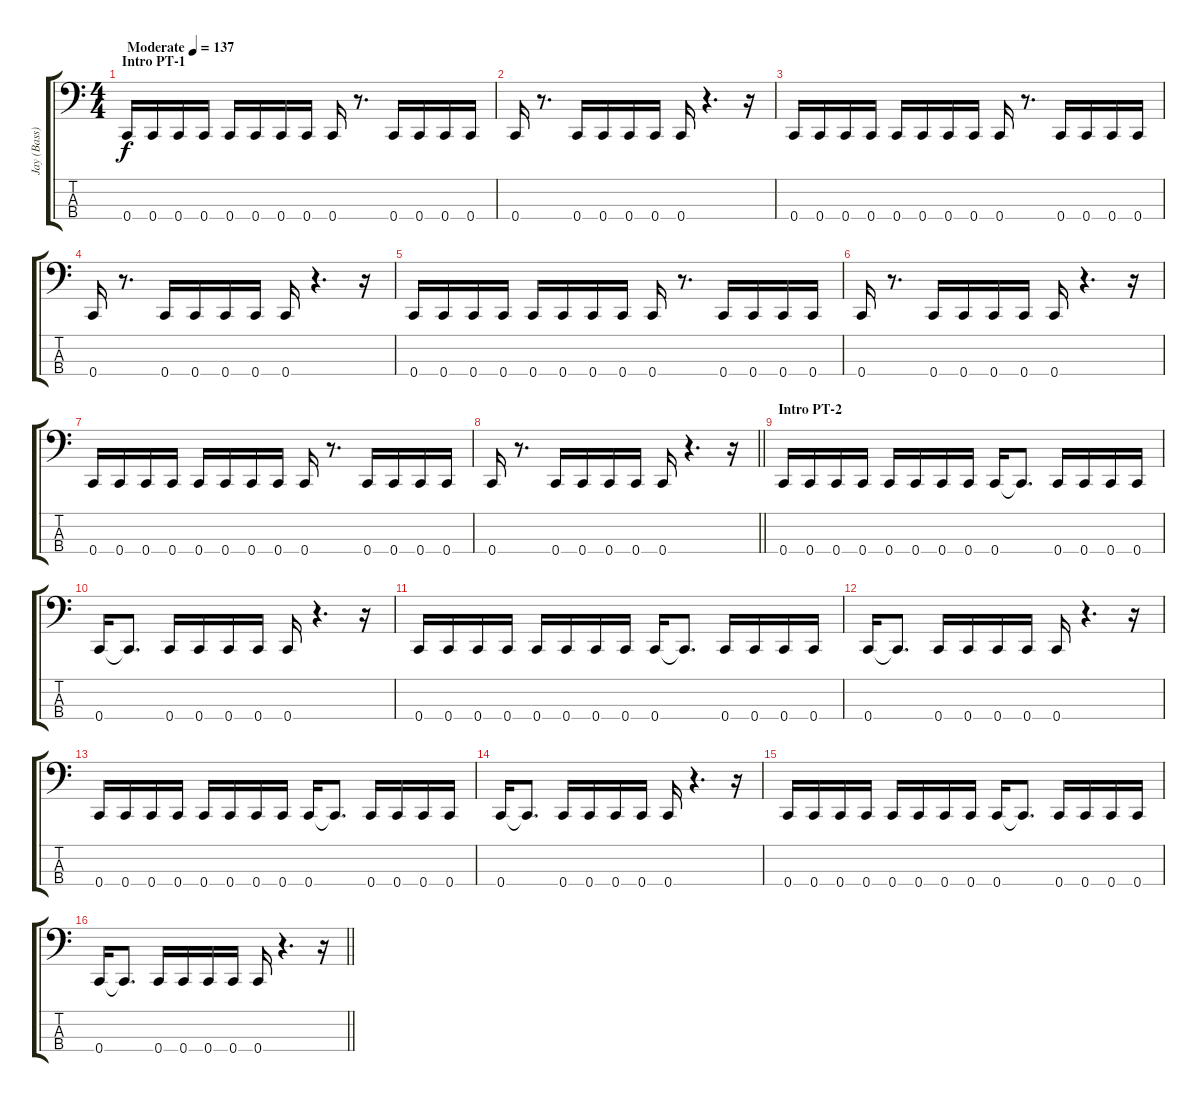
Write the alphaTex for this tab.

\track ("Jay (Bass)" "Jay (Bass)") {instrument electricbasspick}
\staff {score tabs}
\tuning (F2 C2 G1 C1) {hide}
\ts (4 4)
\section ("" "Intro PT-1")
\tempo (137 "Moderate")
\clef f4
\ks c
0.4.16{dy f instrument electricbasspick} 0.4.16 0.4.16 0.4.16 0.4.16 0.4.16 0.4.16 0.4.16 0.4.16 r.8{d} 0.4.16 0.4.16 0.4.16 0.4.16 |
0.4.16 r.8{d} 0.4.16 0.4.16 0.4.16 0.4.16 0.4.16 r.4{d} r.16 |
0.4.16 0.4.16 0.4.16 0.4.16 0.4.16 0.4.16 0.4.16 0.4.16 0.4.16 r.8{d} 0.4.16 0.4.16 0.4.16 0.4.16 |
0.4.16 r.8{d} 0.4.16 0.4.16 0.4.16 0.4.16 0.4.16 r.4{d} r.16 |
0.4.16 0.4.16 0.4.16 0.4.16 0.4.16 0.4.16 0.4.16 0.4.16 0.4.16 r.8{d} 0.4.16 0.4.16 0.4.16 0.4.16 |
0.4.16 r.8{d} 0.4.16 0.4.16 0.4.16 0.4.16 0.4.16 r.4{d} r.16 |
0.4.16 0.4.16 0.4.16 0.4.16 0.4.16 0.4.16 0.4.16 0.4.16 0.4.16 r.8{d} 0.4.16 0.4.16 0.4.16 0.4.16 |
\barLineRight lightlight
0.4.16 r.8{d} 0.4.16 0.4.16 0.4.16 0.4.16 0.4.16 r.4{d} r.16 |
\section ("" "Intro PT-2")
0.4.16 0.4.16 0.4.16 0.4.16 0.4.16 0.4.16 0.4.16 0.4.16 0.4.16 0.4{t}.8{d} 0.4.16 0.4.16 0.4.16 0.4.16 |
0.4.16 0.4{t}.8{d} 0.4.16 0.4.16 0.4.16 0.4.16 0.4.16 r.4{d} r.16 |
0.4.16 0.4.16 0.4.16 0.4.16 0.4.16 0.4.16 0.4.16 0.4.16 0.4.16 0.4{t}.8{d} 0.4.16 0.4.16 0.4.16 0.4.16 |
0.4.16 0.4{t}.8{d} 0.4.16 0.4.16 0.4.16 0.4.16 0.4.16 r.4{d} r.16 |
0.4.16 0.4.16 0.4.16 0.4.16 0.4.16 0.4.16 0.4.16 0.4.16 0.4.16 0.4{t}.8{d} 0.4.16 0.4.16 0.4.16 0.4.16 |
0.4.16 0.4{t}.8{d} 0.4.16 0.4.16 0.4.16 0.4.16 0.4.16 r.4{d} r.16 |
0.4.16 0.4.16 0.4.16 0.4.16 0.4.16 0.4.16 0.4.16 0.4.16 0.4.16 0.4{t}.8{d} 0.4.16 0.4.16 0.4.16 0.4.16 |
\barLineRight lightlight
0.4.16 0.4{t}.8{d} 0.4.16 0.4.16 0.4.16 0.4.16 0.4.16 r.4{d} r.16
